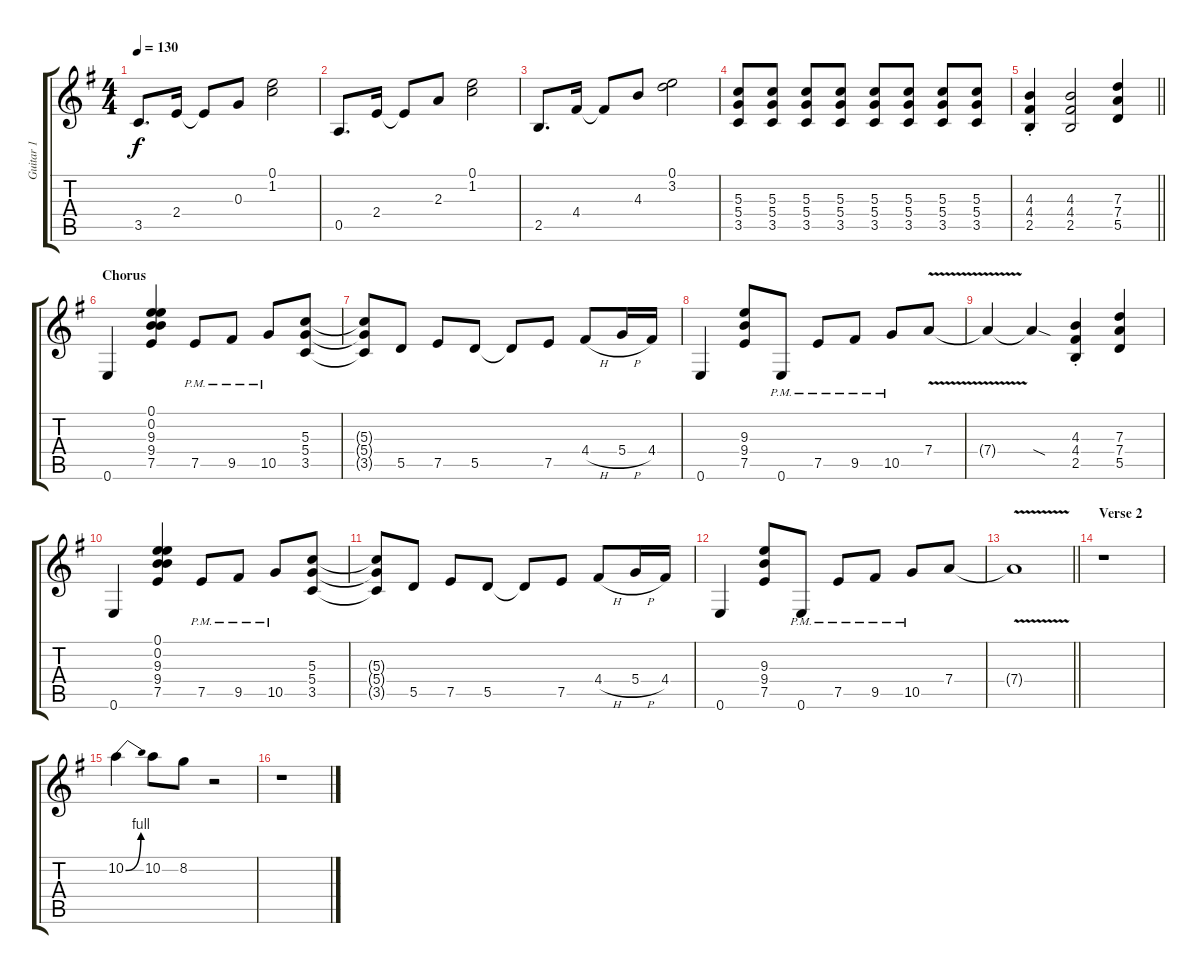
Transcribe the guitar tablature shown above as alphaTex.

\track ("Guitar 1" "Guitar 1") {instrument overdrivenguitar}
\staff {score tabs}
\tuning (E4 B3 G3 D3 A2 E2) {hide}
\ts (4 4)
\tempo 130
\clef g2
\ks g
3.5.8{d dy f} 2.4.16 2.4{t}.8 0.3.8 (0.1 1.2).2 |
0.5.8{d} 2.4.16 2.4{t}.8 2.3.8 (0.1 1.2).2 |
2.5.8{d} 4.4.16 4.4{t}.8 4.3.8 (0.1 3.2).2 |
(5.3 5.4 3.5).8 (5.3 5.4 3.5).8 (5.3 5.4 3.5).8 (5.3 5.4 3.5).8 (5.3 5.4 3.5).8 (5.3 5.4 3.5).8 (5.3 5.4 3.5).8 (5.3 5.4 3.5).8 |
\barLineRight lightlight
(4.3{st} 4.4{st} 2.5{st}).4 (4.3 4.4 2.5).2 (7.3 7.4 5.5).4 |
\section ("" "Chorus")
0.6.4 (0.1 0.2 9.3 9.4 7.5).4 7.5{pm}.8 9.5{pm}.8 10.5{pm}.8 (5.3 5.4 3.5).8 |
(5.3{t} 5.4{t} 3.5{t}).8 5.5.8 7.5.8 5.5.8 5.5{t}.8 7.5.8 4.4{h}.8 5.4{h}.16 4.4.16 |
0.6.4 (9.3 9.4 7.5).8 0.6{pm}.8 7.5{pm}.8 9.5{pm}.8 10.5{pm}.8 7.4{v}.8 |
7.4{t}.4 7.4{sod t}.4 (4.3{st} 4.4{st} 2.5{st}).4 (7.3 7.4 5.5).4 |
0.6.4 (0.1 0.2 9.3 9.4 7.5).4 7.5{pm}.8 9.5{pm}.8 10.5{pm}.8 (5.3 5.4 3.5).8 |
(5.3{t} 5.4{t} 3.5{t}).8 5.5.8 7.5.8 5.5.8 5.5{t}.8 7.5.8 4.4{h}.8 5.4{h}.16 4.4.16 |
0.6.4 (9.3 9.4 7.5).8 0.6{pm}.8 7.5{pm}.8 9.5{pm}.8 10.5{pm}.8 7.4.8 |
\barLineRight lightlight
7.4{v t}.1 |
\section ("" "Verse 2")
r.1 |
10.2{be (bend 0 0 60 4)}.4 10.2.8 8.2.8 r.2 |
r.1
